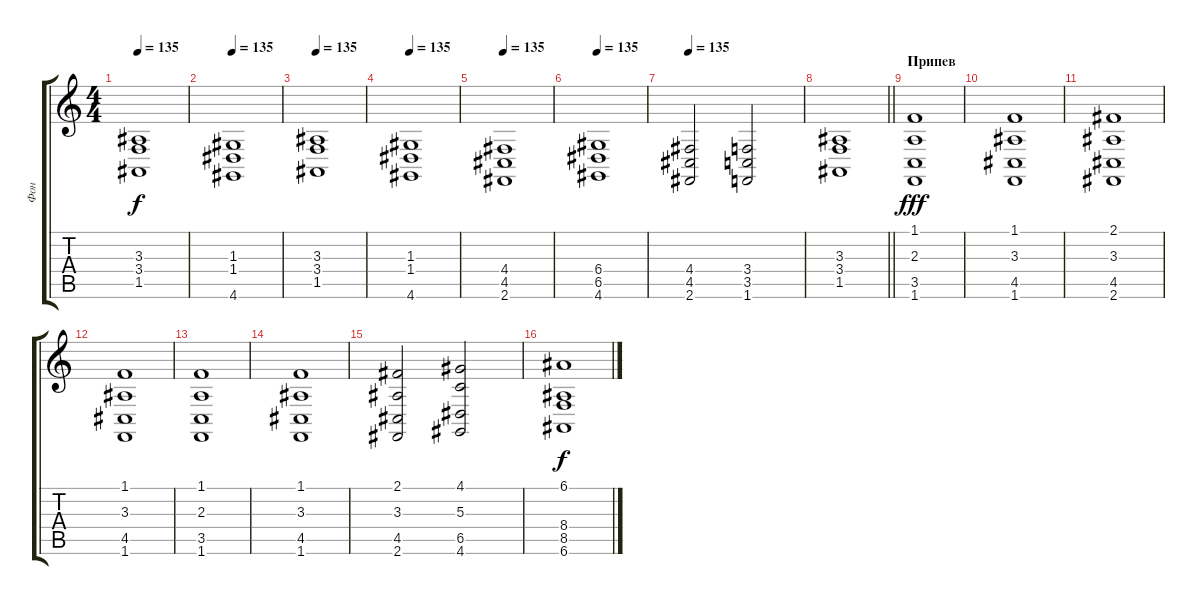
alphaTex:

\track ("Фон" "Фон") {instrument pad2warm}
\staff {score tabs}
\tuning (E4 B3 G3 D3 A2 E2) {hide}
\ts (4 4)
\tempo 135
\clef g2
\ks c
(3.3 3.4 1.5).1{dy f} |
\tempo 135
(1.3 1.4 4.6).1 |
\tempo 135
(3.3 3.4 1.5).1 |
\tempo 135
(1.3 1.4 4.6).1 |
\tempo 135
(4.4 4.5 2.6).1 |
\tempo 135
(6.4 6.5 4.6).1 |
\tempo 135
(4.4 4.5 2.6).2 (3.4 3.5 1.6).2 |
\barLineRight lightlight
(3.3 3.4 1.5).1 |
\section ("" "Припев")
(1.1 2.3 3.5 1.6).1{dy fff} |
(1.1 3.3 4.5 1.6).1 |
(2.1 3.3 4.5 2.6).1 |
(1.1 3.3 4.5 1.6).1 |
(1.1 2.3 3.5 1.6).1 |
(1.1 3.3 4.5 1.6).1 |
(2.1 3.3 4.5 2.6).2 (4.1 5.3 6.5 4.6).2 |
(6.1 8.4 8.5 6.6).1{dy f}
